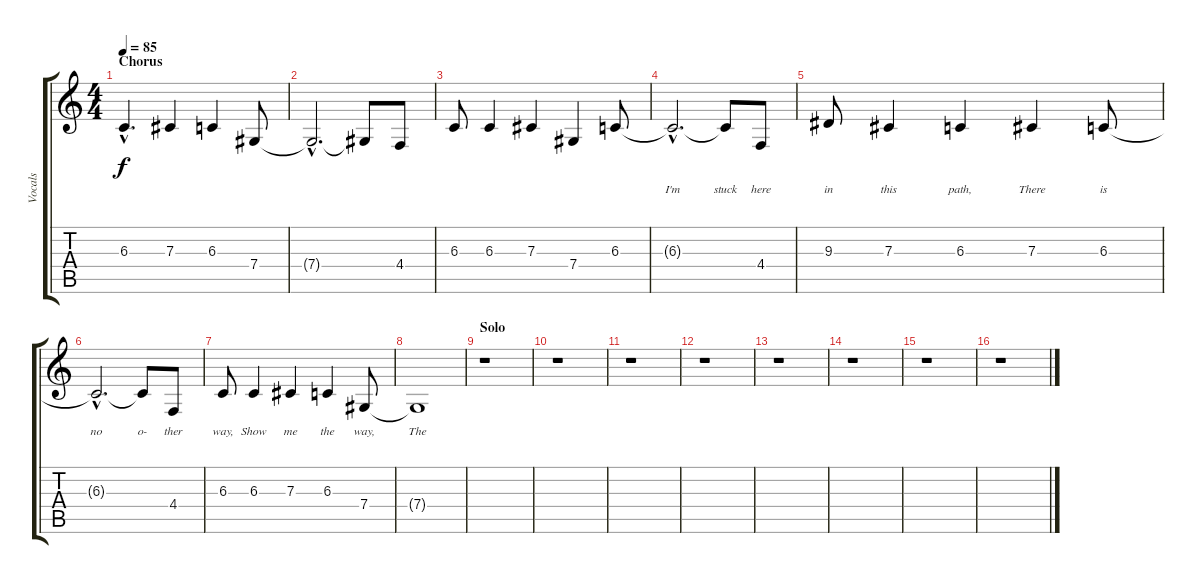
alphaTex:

\track ("Vocals" "Vocals") {instrument lead8bassandlead}
\staff {score tabs}
\tuning (Eb4 Bb3 Gb3 Db3 Ab2 Db2) {hide}
\ts (4 4)
\section ("" "Chorus")
\tempo 85
\clef g2
\ks c
6.3{hac}.4{d dy f} 7.3.4 6.3.4 7.4.8 |
7.4{hac t}.2{d} 7.4{t}.8 4.4.8 |
6.3.8 6.3.4 7.3.4 7.4.4 6.3.8 |
6.3{hac t}.2{d lyrics (0 "") lyrics (1 "I'm") lyrics (2 "") lyrics (3 "") lyrics (4 "")} 6.3{t}.8{lyrics (0 "") lyrics (1 "stuck") lyrics (2 "") lyrics (3 "") lyrics (4 "")} 4.4.8{lyrics (0 "") lyrics (1 "here") lyrics (2 "") lyrics (3 "") lyrics (4 "")} |
9.3.8{lyrics (0 "") lyrics (1 "in") lyrics (2 "") lyrics (3 "") lyrics (4 "")} 7.3.4{lyrics (0 "") lyrics (1 "this") lyrics (2 "") lyrics (3 "") lyrics (4 "")} 6.3.4{lyrics (0 "") lyrics (1 "path,") lyrics (2 "") lyrics (3 "") lyrics (4 "")} 7.3.4{lyrics (0 "") lyrics (1 "There") lyrics (2 "") lyrics (3 "") lyrics (4 "")} 6.3.8{lyrics (0 "") lyrics (1 "is") lyrics (2 "") lyrics (3 "") lyrics (4 "")} |
6.3{hac t}.2{d lyrics (0 "") lyrics (1 "no") lyrics (2 "") lyrics (3 "") lyrics (4 "")} 6.3{t}.8{lyrics (0 "") lyrics (1 "o-") lyrics (2 "") lyrics (3 "") lyrics (4 "")} 4.4.8{lyrics (0 "") lyrics (1 "ther") lyrics (2 "") lyrics (3 "") lyrics (4 "")} |
6.3.8{lyrics (0 "") lyrics (1 "way,") lyrics (2 "") lyrics (3 "") lyrics (4 "")} 6.3.4{lyrics (0 "") lyrics (1 "Show") lyrics (2 "") lyrics (3 "") lyrics (4 "")} 7.3.4{lyrics (0 "") lyrics (1 "me") lyrics (2 "") lyrics (3 "") lyrics (4 "")} 6.3.4{lyrics (0 "") lyrics (1 "the") lyrics (2 "") lyrics (3 "") lyrics (4 "")} 7.4.8{lyrics (0 "") lyrics (1 "way,") lyrics (2 "") lyrics (3 "") lyrics (4 "")} |
7.4{t}.1{lyrics (0 "") lyrics (1 "The") lyrics (2 "") lyrics (3 "") lyrics (4 "")} |
\section ("" "Solo")
r.1 |
r.1 |
r.1 |
r.1 |
r.1 |
r.1 |
r.1 |
r.1
